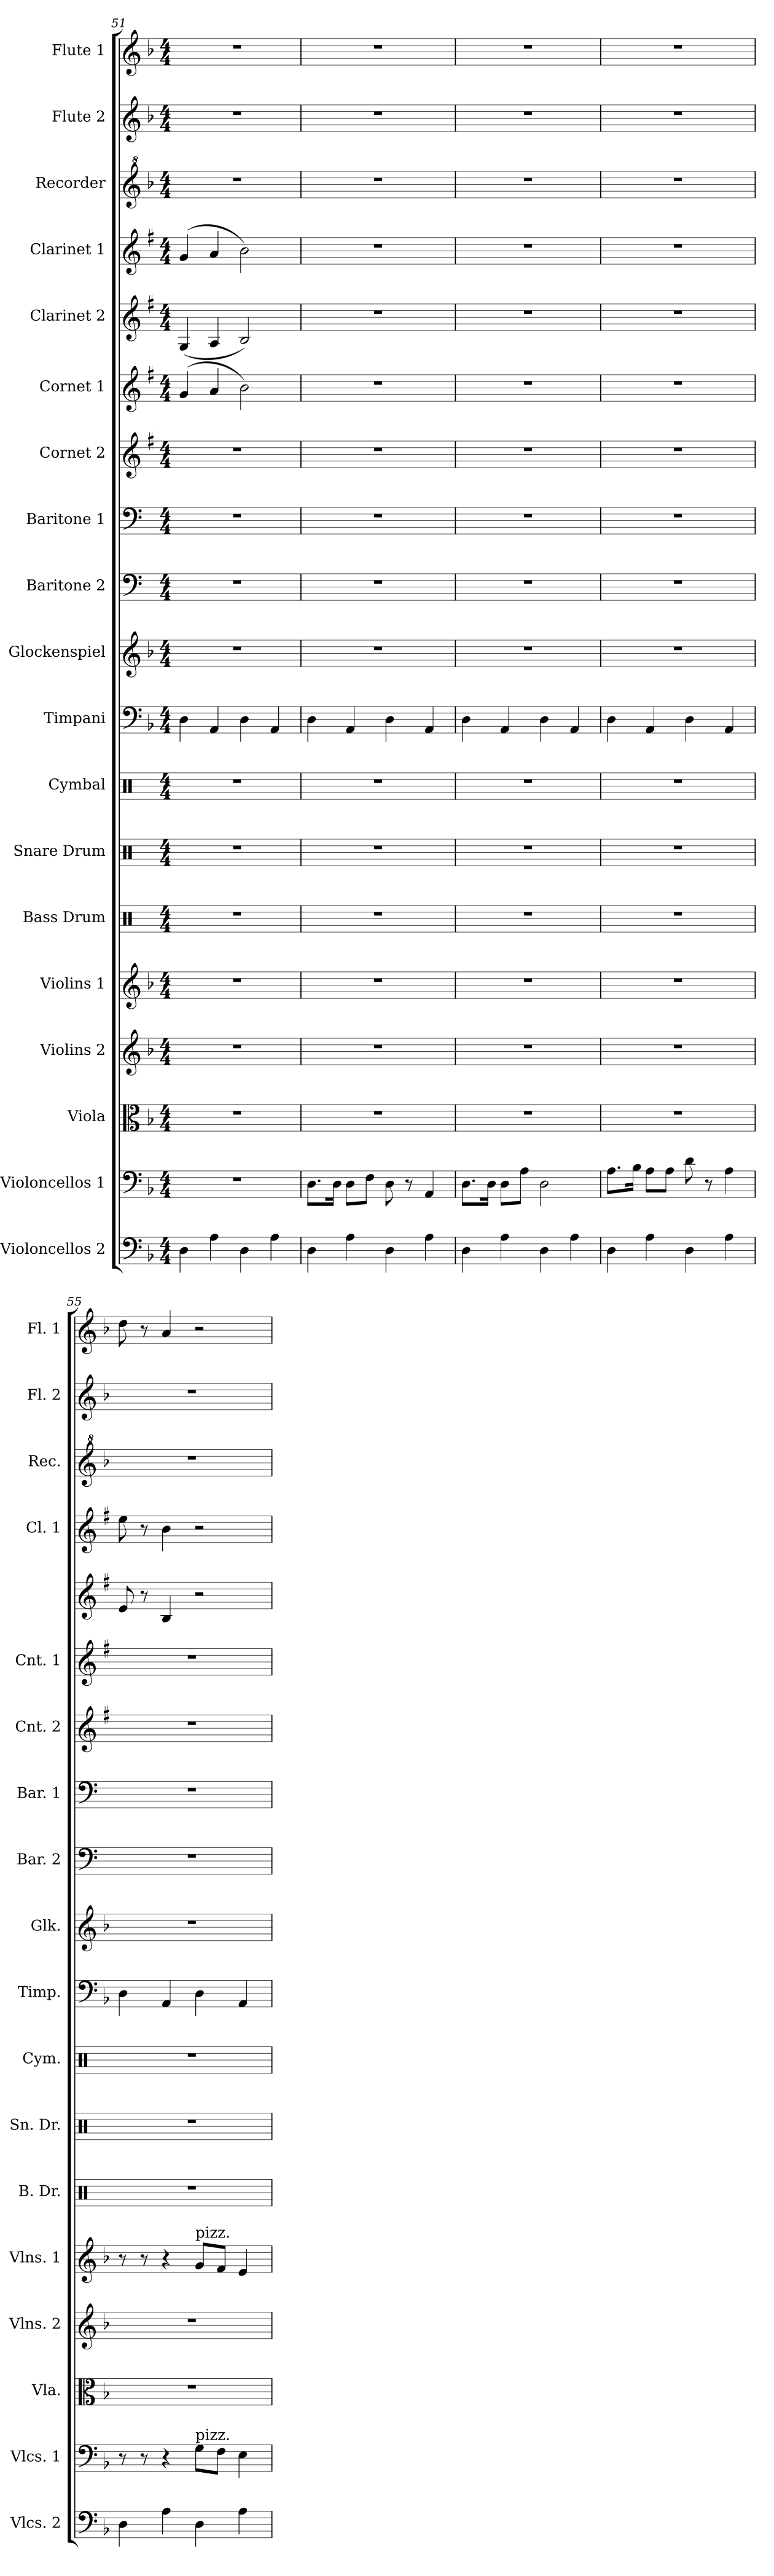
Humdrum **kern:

**kern	**kern	**kern	**kern	**kern	**kern	**kern	**kern	**kern	**kern	**kern	**kern	**kern	**kern	**kern	**kern	**kern	**kern	**kern
*part19	*part18	*part17	*part16	*part15	*part14	*part13	*part12	*part11	*part10	*part9	*part8	*part7	*part6	*part5	*part4	*part3	*part2	*part1
*staff19	*staff18	*staff17	*staff16	*staff15	*staff14	*staff13	*staff12	*staff11	*staff10	*staff9	*staff8	*staff7	*staff6	*staff5	*staff4	*staff3	*staff2	*staff1
*I"Violoncellos 2	*I"Violoncellos 1	*I"Viola	*I"Violins 2	*I"Violins 1	*I"Bass Drum	*I"Snare Drum	*I"Cymbal	*I"Timpani	*I"Glockenspiel	*I"Baritone 2	*I"Baritone 1	*I"Cornet 2	*I"Cornet 1	*I"Clarinet 2	*I"Clarinet 1	*I"Recorder	*I"Flute 2	*I"Flute 1
*I'Vlcs. 2	*I'Vlcs. 1	*I'Vla.	*I'Vlns. 2	*I'Vlns. 1	*I'B. Dr.	*I'Sn. Dr.	*I'Cym.	*I'Timp.	*I'Glk.	*I'Bar. 2	*I'Bar. 1	*I'Cnt. 2	*I'Cnt. 1	*	*I'Cl. 1	*I'Rec.	*I'Fl. 2	*I'Fl. 1
*clefF4	*clefF4	*clefC3	*clefG2	*clefG2	*clefX	*clefX	*clefX	*clefF4	*clefG2	*clefF4	*clefF4	*clefG2	*clefG2	*clefG2	*clefG2	*clefG^2	*clefG2	*clefG2
*	*	*	*	*	*	*	*	*	*ITrd-14c-24	*ITrd4c7	*ITrd4c7	*ITrd1c2	*ITrd1c2	*ITrd1c2	*ITrd1c2	*	*	*
*k[b-]	*k[b-]	*k[b-]	*k[b-]	*k[b-]	*k[]	*k[]	*k[]	*k[b-]	*k[b-]	*k[b-]	*k[b-]	*k[b-]	*k[b-]	*k[b-]	*k[b-]	*k[b-]	*k[b-]	*k[b-]
*M4/4	*M4/4	*M4/4	*M4/4	*M4/4	*M4/4	*M4/4	*M4/4	*M4/4	*M4/4	*M4/4	*M4/4	*M4/4	*M4/4	*M4/4	*M4/4	*M4/4	*M4/4	*M4/4
=51	=51	=51	=51	=51	=51	=51	=51	=51	=51	=51	=51	=51	=51	=51	=51	=51	=51	=51
4D\	1r	1r	1r	1r	1r	1r	1r	4D\	1r	1r	1r	1r	(4f/	(4F/	(4f/	1r	1r	1r
4A\	.	.	.	.	.	.	.	4AA/	.	.	.	.	4g/	4G/	4g/	.	.	.
4D\	.	.	.	.	.	.	.	4D\	.	.	.	.	2a\)	2A/)	2a\)	.	.	.
4A\	.	.	.	.	.	.	.	4AA/	.	.	.	.	.	.	.	.	.	.
=52	=52	=52	=52	=52	=52	=52	=52	=52	=52	=52	=52	=52	=52	=52	=52	=52	=52	=52
4D\	8.D\L	1r	1r	1r	1r	1r	1r	4D\	1r	1r	1r	1r	1r	1r	1r	1r	1r	1r
.	16D\Jk	.	.	.	.	.	.	.	.	.	.	.	.	.	.	.	.	.
4A\	8D\L	.	.	.	.	.	.	4AA/	.	.	.	.	.	.	.	.	.	.
.	8F\J	.	.	.	.	.	.	.	.	.	.	.	.	.	.	.	.	.
4D\	8D\	.	.	.	.	.	.	4D\	.	.	.	.	.	.	.	.	.	.
.	8r	.	.	.	.	.	.	.	.	.	.	.	.	.	.	.	.	.
4A\	4AA/	.	.	.	.	.	.	4AA/	.	.	.	.	.	.	.	.	.	.
=53	=53	=53	=53	=53	=53	=53	=53	=53	=53	=53	=53	=53	=53	=53	=53	=53	=53	=53
4D\	8.D\L	1r	1r	1r	1r	1r	1r	4D\	1r	1r	1r	1r	1r	1r	1r	1r	1r	1r
.	16D\Jk	.	.	.	.	.	.	.	.	.	.	.	.	.	.	.	.	.
4A\	8D\L	.	.	.	.	.	.	4AA/	.	.	.	.	.	.	.	.	.	.
.	8A\J	.	.	.	.	.	.	.	.	.	.	.	.	.	.	.	.	.
4D\	2D\	.	.	.	.	.	.	4D\	.	.	.	.	.	.	.	.	.	.
4A\	.	.	.	.	.	.	.	4AA/	.	.	.	.	.	.	.	.	.	.
=54	=54	=54	=54	=54	=54	=54	=54	=54	=54	=54	=54	=54	=54	=54	=54	=54	=54	=54
4D\	8.A\L	1r	1r	1r	1r	1r	1r	4D\	1r	1r	1r	1r	1r	1r	1r	1r	1r	1r
.	16B-\Jk	.	.	.	.	.	.	.	.	.	.	.	.	.	.	.	.	.
4A\	8A\L	.	.	.	.	.	.	4AA/	.	.	.	.	.	.	.	.	.	.
.	8A\J	.	.	.	.	.	.	.	.	.	.	.	.	.	.	.	.	.
4D\	8d\	.	.	.	.	.	.	4D\	.	.	.	.	.	.	.	.	.	.
.	8r	.	.	.	.	.	.	.	.	.	.	.	.	.	.	.	.	.
4A\	4A\	.	.	.	.	.	.	4AA/	.	.	.	.	.	.	.	.	.	.
!!LO:PB:g=z
=55	=55	=55	=55	=55	=55	=55	=55	=55	=55	=55	=55	=55	=55	=55	=55	=55	=55	=55
4D\	8r	1r	1r	8r	1r	1r	1r	4D\	1r	1r	1r	1r	1r	8d/	8dd\	1r	1r	8dd\
.	8r	.	.	8r	.	.	.	.	.	.	.	.	.	8r	8r	.	.	8r
4A\	4r	.	.	4r	.	.	.	4AA/	.	.	.	.	.	4A/	4a\	.	.	4a/
!	!	!	!	!LO:TX:a:t=pizz.	!	!	!	!	!	!	!	!	!	!	!	!	!	!
!	!LO:TX:a:t=pizz.	!	!	!	!	!	!	!	!	!	!	!	!	!	!	!	!	!
4D\	8G\L	.	.	8g/L	.	.	.	4D\	.	.	.	.	.	2r	2r	.	.	2r
.	8F\J	.	.	8f/J	.	.	.	.	.	.	.	.	.	.	.	.	.	.
4A\	4E\	.	.	4e/	.	.	.	4AA/	.	.	.	.	.	.	.	.	.	.
=	=	=	=	=	=	=	=	=	=	=	=	=	=	=	=	=	=	=
*-	*-	*-	*-	*-	*-	*-	*-	*-	*-	*-	*-	*-	*-	*-	*-	*-	*-	*-
